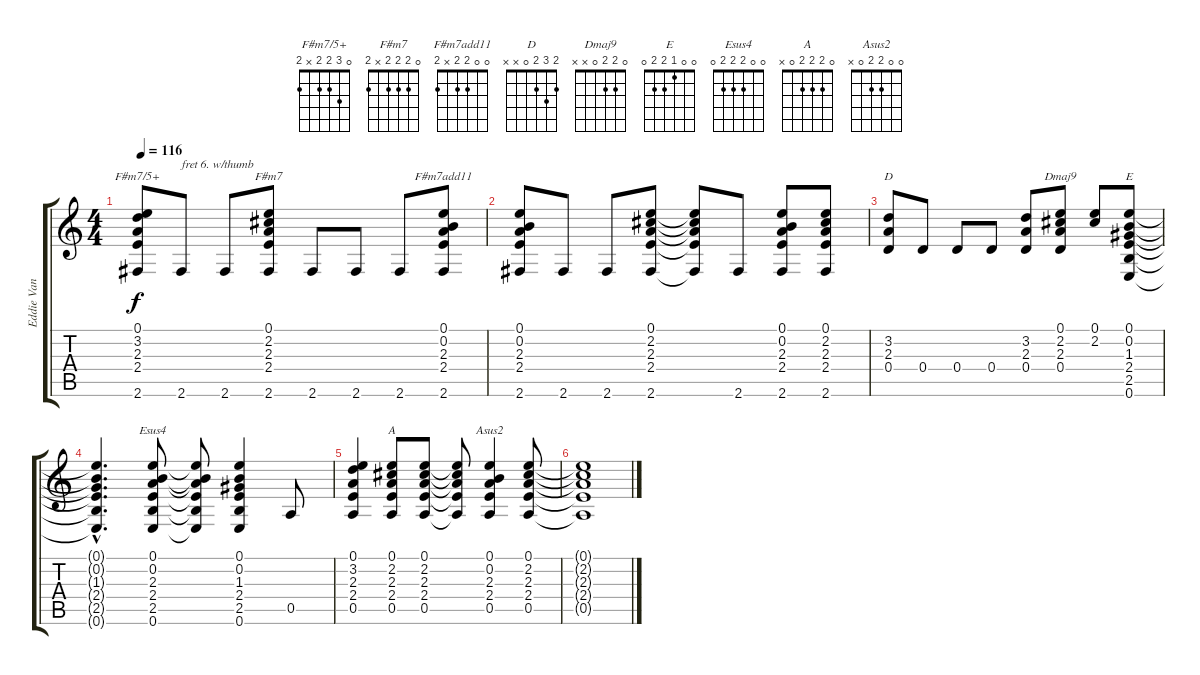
\track ("Eddie Van Halen (Lead)" "Eddie Van ") {instrument electricguitarclean}
\staff {score tabs}
\tuning (E4 B3 G3 D3 A2 E2) {hide}
\chord ("F#m7/5+" 0 3 2 2 x 2)
\chord ("F#m7" 0 2 2 2 x 2)
\chord ("F#m7add11" 0 0 2 2 x 2)
\chord ("D" 2 3 2 0 x x)
\chord ("Dmaj9" 0 2 2 0 x x)
\chord ("E" 0 0 1 2 2 0)
\chord ("Esus4" 0 0 2 2 2 0)
\chord ("A" 0 2 2 2 0 x)
\chord ("Asus2" 0 0 2 2 0 x)
\ts (4 4)
\tempo 116
\clef g2
\ks c
(0.1 3.2 2.3 2.4 2.6).8{ch "F#m7/5+" dy f} 2.6.8{txt "fret 6. w/thumb"} 2.6.8 (0.1 2.2 2.3 2.4 2.6).8{ch "F#m7"} 2.6.8 2.6.8 2.6.8 (0.1 0.2 2.3 2.4 2.6).8{ch "F#m7add11"} |
(0.1 0.2 2.3 2.4 2.6).8 2.6.8 2.6.8 (0.1 2.2 2.3 2.4 2.6).8 (0.1{t} 2.2{t} 2.3{t} 2.4{t} 2.6{t}).8 2.6.8 (0.1 0.2 2.3 2.4 2.6).8 (0.1 2.2 2.3 2.4 2.6).8 |
(3.2 2.3 0.4).8{ch "D"} 0.4.8 0.4.8 0.4.8 (3.2 2.3 0.4).8 (0.1 2.2 2.3 0.4).8{ch "Dmaj9"} (0.1 2.2).8 (0.1 0.2 1.3 2.4 2.5 0.6).8{ch "E"} |
(0.1{hac t} 0.2{hac t} 1.3{hac t} 2.4{hac t} 2.5{hac t} 0.6{hac t}).4{d} (0.1 0.2 2.3 2.4 2.5 0.6).8{ch "Esus4"} (0.1{t} 0.2{t} 2.3{t} 2.4{t} 2.5{t} 0.6{t}).8 (0.1 0.2 1.3 2.4 2.5 0.6).4 0.5.8 |
(0.1 3.2 2.3 2.4 0.5).4 (0.1 2.2 2.3 2.4 0.5).8{ch "A"} (0.1 2.2 2.3 2.4 0.5).8 (0.1{t} 2.2{t} 2.3{t} 2.4{t} 0.5{t}).8 (0.1 0.2 2.3 2.4 0.5).4{ch "Asus2"} (0.1 2.2 2.3 2.4 0.5).8 |
(0.1{t} 2.2{t} 2.3{t} 2.4{t} 0.5{t}).1
